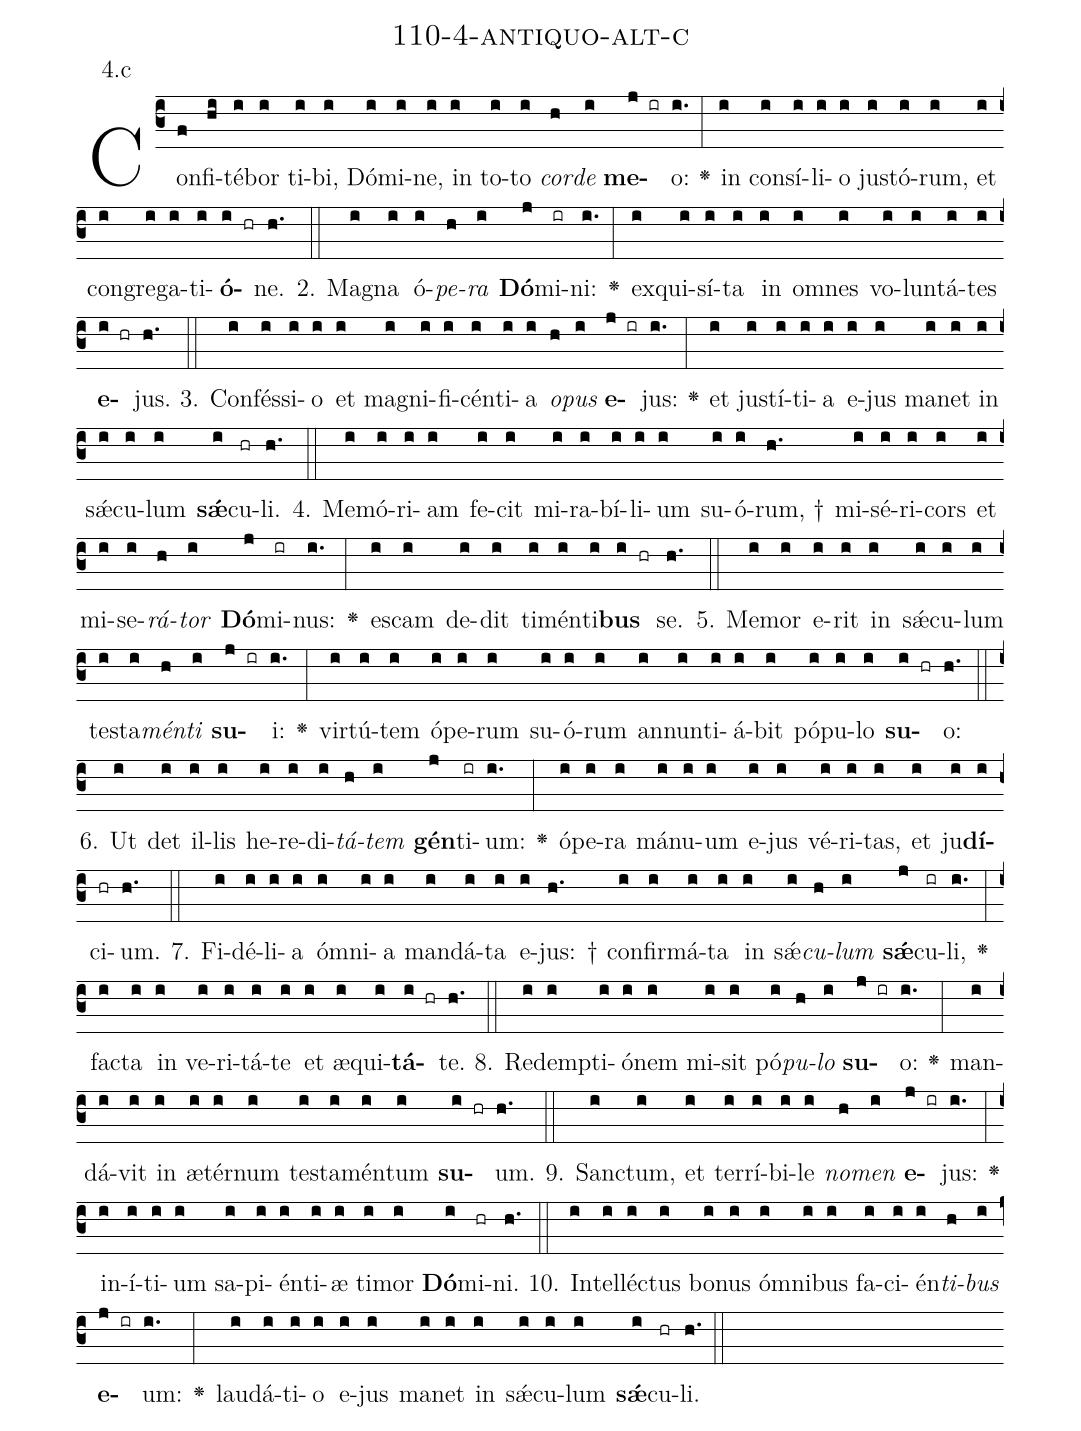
name: 110-4-antiquo-alt-c;
annotation: 4.c;
%%
(c3)Con(f)fi(hi)té(i)bor(i) ti(i)bi,(i) Dó(i)mi(i)ne,(i) in(i) to(i)to(i) <i>cor</i>(h)<i>de</i>(i) <b>me</b>(j ir)o:(i.) <v>\greheightstar</v>(:) in(i) con(i)sí(i)li(i)o(i) jus(i)tó(i)rum,(i) et(i) con(i)gre(i)ga(i)ti(i)<b>ó</b>(i hr)ne.(h.) (::)
2. Ma(i)gna(i) ó(i)<i>pe</i>(h)<i>ra</i>(i) <b>Dó</b>(j)mi(ir)ni:(i.) <v>\greheightstar</v>(:) ex(i)qui(i)sí(i)ta(i) in(i) om(i)nes(i) vo(i)lun(i)tá(i)tes(i) <b>e</b>(i hr)jus.(h.) (::)
3. Con(i)fés(i)si(i)o(i) et(i) ma(i)gni(i)fi(i)cén(i)ti(i)a(i) <i>o</i>(h)<i>pus</i>(i) <b>e</b>(j ir)jus:(i.) <v>\greheightstar</v>(:) et(i) jus(i)tí(i)ti(i)a(i) e(i)jus(i) ma(i)net(i) in(i) sǽ(i)cu(i)lum(i) <b>sǽ</b>(i)cu(hr)li.(h.) (::)
4. Me(i)mó(i)ri(i)am(i) fe(i)cit(i) mi(i)ra(i)bí(i)li(i)um(i) su(i)ó(i)rum, †(h.) mi(i)sé(i)ri(i)cors(i) et(i) mi(i)se(i)<i>rá</i>(h)<i>tor</i>(i) <b>Dó</b>(j)mi(ir)nus:(i.) <v>\greheightstar</v>(:) es(i)cam(i) de(i)dit(i) ti(i)mén(i)ti(i)<b>bus</b>(i hr) se.(h.) (::)
5. Me(i)mor(i) e(i)rit(i) in(i) sǽ(i)cu(i)lum(i) tes(i)ta(i)<i>mén</i>(h)<i>ti</i>(i) <b>su</b>(j ir)i:(i.) <v>\greheightstar</v>(:) vir(i)tú(i)tem(i) ó(i)pe(i)rum(i) su(i)ó(i)rum(i) an(i)nun(i)ti(i)á(i)bit(i) pó(i)pu(i)lo(i) <b>su</b>(i hr)o:(h.) (::)
6. Ut(i) det(i) il(i)lis(i) he(i)re(i)di(i)<i>tá</i>(h)<i>tem</i>(i) <b>gén</b>(j)ti(ir)um:(i.) <v>\greheightstar</v>(:) ó(i)pe(i)ra(i) má(i)nu(i)um(i) e(i)jus(i) vé(i)ri(i)tas,(i) et(i) ju(i)<b>dí</b>(i)ci(hr)um.(h.) (::)
7. Fi(i)dé(i)li(i)a(i) óm(i)ni(i)a(i) man(i)dá(i)ta(i) e(i)jus: †(h.) con(i)fir(i)má(i)ta(i) in(i) sǽ(i)<i>cu</i>(h)<i>lum</i>(i) <b>sǽ</b>(j)cu(ir)li,(i.) <v>\greheightstar</v>(:) fac(i)ta(i) in(i) ve(i)ri(i)tá(i)te(i) et(i) æ(i)qui(i)<b>tá</b>(i hr)te.(h.) (::)
8. Red(i)emp(i)ti(i)ó(i)nem(i) mi(i)sit(i) pó(i)<i>pu</i>(h)<i>lo</i>(i) <b>su</b>(j ir)o:(i.) <v>\greheightstar</v>(:) man(i)dá(i)vit(i) in(i) æ(i)tér(i)num(i) tes(i)ta(i)mén(i)tum(i) <b>su</b>(i hr)um.(h.) (::)
9. Sanc(i)tum,(i) et(i) ter(i)rí(i)bi(i)le(i) <i>no</i>(h)<i>men</i>(i) <b>e</b>(j ir)jus:(i.) <v>\greheightstar</v>(:) in(i)í(i)ti(i)um(i) sa(i)pi(i)én(i)ti(i)æ(i) ti(i)mor(i) <b>Dó</b>(i)mi(hr)ni.(h.) (::)
10. In(i)tel(i)léc(i)tus(i) bo(i)nus(i) óm(i)ni(i)bus(i) fa(i)ci(i)én(i)<i>ti</i>(h)<i>bus</i>(i) <b>e</b>(j ir)um:(i.) <v>\greheightstar</v>(:) lau(i)dá(i)ti(i)o(i) e(i)jus(i) ma(i)net(i) in(i) sǽ(i)cu(i)lum(i) <b>sǽ</b>(i)cu(hr)li.(h.) (::)
